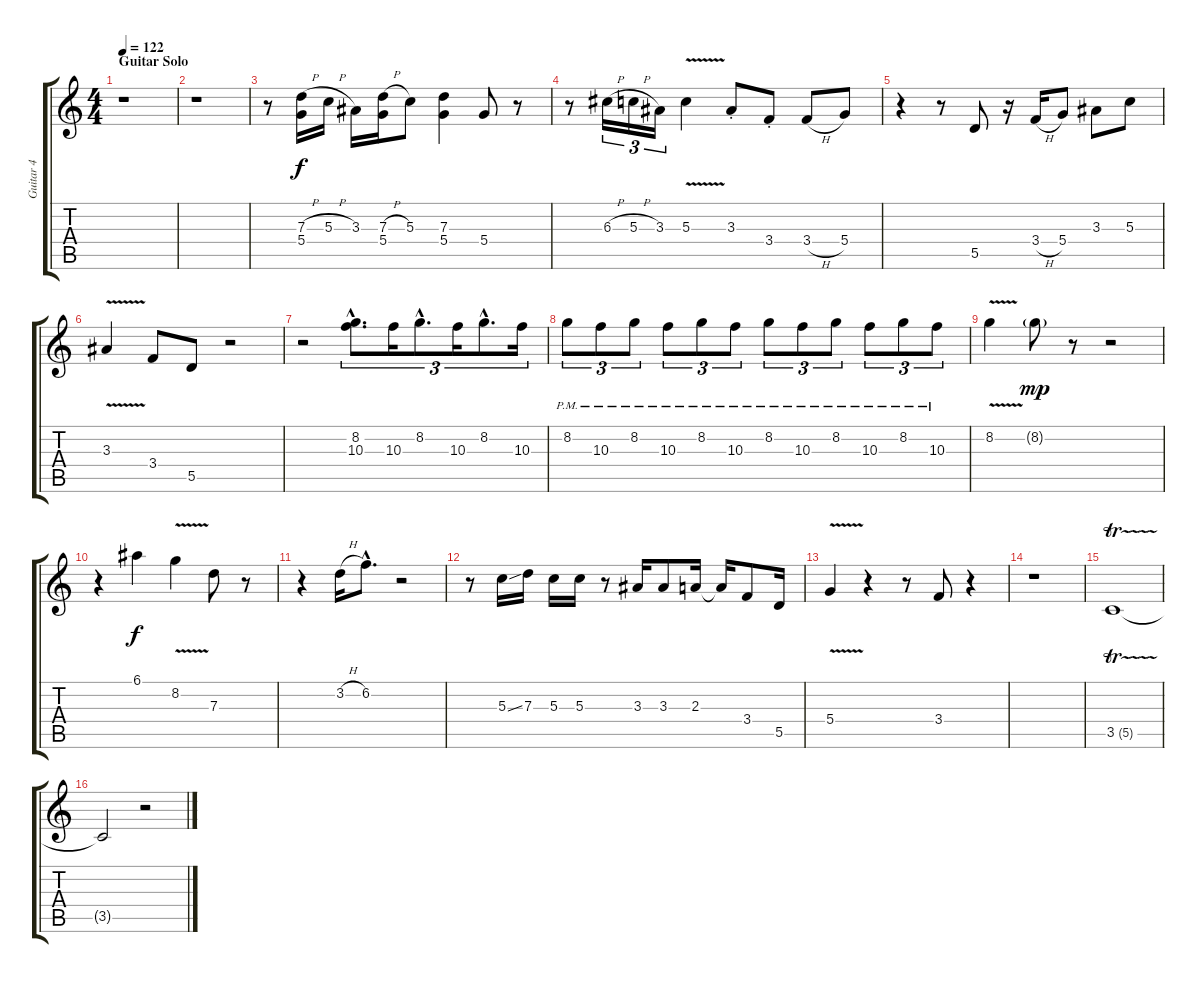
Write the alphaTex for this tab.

\track ("Guitar 4" "Guitar 4") {instrument distortionguitar}
\staff {score tabs}
\tuning (E4 B3 G3 D3 A2 E2) {hide}
\ts (4 4)
\section ("" "Guitar Solo")
\tempo 122
\clef g2
\ks c
r.1{dy f} |
r.1 |
r.8 (7.3{h} 5.4).16 5.3{h}.16 3.3.16 (7.3{h} 5.4).16 5.3.8 (7.3 5.4).4 5.4.8 r.8 |
r.8 6.3{h}.16{tu (3 2)} 5.3{h}.16{tu (3 2)} 3.3.16{tu (3 2)} 5.3{v}.4 3.3{st}.8 3.4{st}.8 3.4{h}.8 5.4.8 |
r.4 r.8 5.5.8 r.16 3.4{h}.16 5.4.8 3.3.8 5.3.8 |
3.3{v}.4 3.4.8 5.5.8 r.2 |
r.2 (8.2{hac} 10.3{hac}).8{d tu (3 2)} 10.3.16{tu (3 2)} 8.2{hac}.8{d tu (3 2)} 10.3.16{tu (3 2)} 8.2{hac}.8{d tu (3 2)} 10.3.16{tu (3 2)} |
8.2{pm}.8{tu (3 2)} 10.3{pm}.8{tu (3 2)} 8.2{pm}.8{tu (3 2)} 10.3{pm}.8{tu (3 2)} 8.2{pm}.8{tu (3 2)} 10.3{pm}.8{tu (3 2)} 8.2{pm}.8{tu (3 2)} 10.3{pm}.8{tu (3 2)} 8.2{pm}.8{tu (3 2)} 10.3{pm}.8{tu (3 2)} 8.2{pm}.8{tu (3 2)} 10.3{pm}.8{tu (3 2)} |
8.2{v}.4 8.2{g}.8{dy mp} r.8 r.2 |
r.4 6.1.4{dy f} 8.2{v}.4 7.3.8 r.8 |
r.4 3.2{h}.16 6.2{hac}.8{d} r.2 |
r.8 5.3{ss}.16 7.3.16 5.3.16 5.3.16 r.8 3.3.16 3.3.8 2.3.16 2.3{t}.16 3.4.8 5.5.16 |
5.4{v}.4 r.4 r.8 3.4.8 r.4 |
r.1 |
3.5{tr (5 32)}.1 |
3.5{t}.2 r.2
